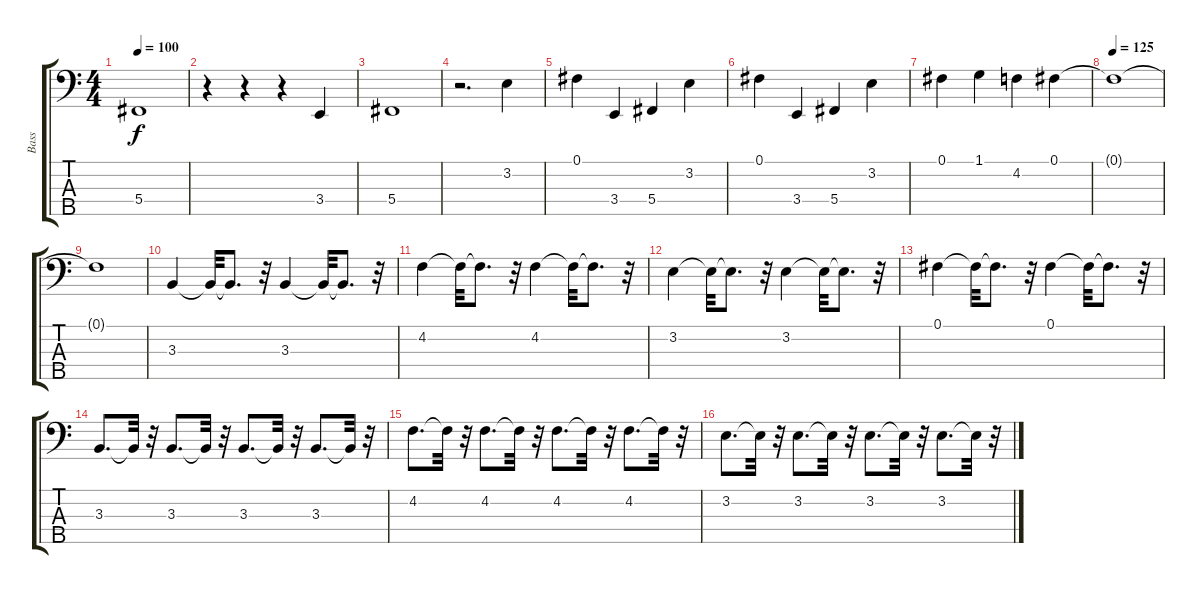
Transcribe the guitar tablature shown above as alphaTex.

\track ("Bass" "Bass") {instrument electricbassfinger}
\staff {score tabs}
\tuning (Gb2 Db2 Ab1 Db1 Ab0) {hide}
\ts (4 4)
\tempo 100
\clef f4
\ks c
5.4.1{dy f} |
r.4 r.4 r.4 3.4.4 |
5.4.1 |
r.2{d} 3.2.4 |
0.1.4 3.4.4 5.4.4 3.2.4 |
0.1.4 3.4.4 5.4.4 3.2.4 |
0.1.4 1.1.4 4.2.4 0.1.4 |
\tempo 125
0.1{t}.1 |
0.1{t}.1 |
3.3.4 3.3{t}.32 3.3{t}.8{d} r.32 3.3.4 3.3{t}.32 3.3{t}.8{d} r.32 |
4.2.4 4.2{t}.32 4.2{t}.8{d} r.32 4.2.4 4.2{t}.32 4.2{t}.8{d} r.32 |
3.2.4 3.2{t}.32 3.2{t}.8{d} r.32 3.2.4 3.2{t}.32 3.2{t}.8{d} r.32 |
0.1.4 0.1{t}.32 0.1{t}.8{d} r.32 0.1.4 0.1{t}.32 0.1{t}.8{d} r.32 |
3.3.8{d} 3.3{t}.32 r.32 3.3.8{d} 3.3{t}.32 r.32 3.3.8{d} 3.3{t}.32 r.32 3.3.8{d} 3.3{t}.32 r.32 |
4.2.8{d} 4.2{t}.32 r.32 4.2.8{d} 4.2{t}.32 r.32 4.2.8{d} 4.2{t}.32 r.32 4.2.8{d} 4.2{t}.32 r.32 |
3.2.8{d} 3.2{t}.32 r.32 3.2.8{d} 3.2{t}.32 r.32 3.2.8{d} 3.2{t}.32 r.32 3.2.8{d} 3.2{t}.32 r.32
